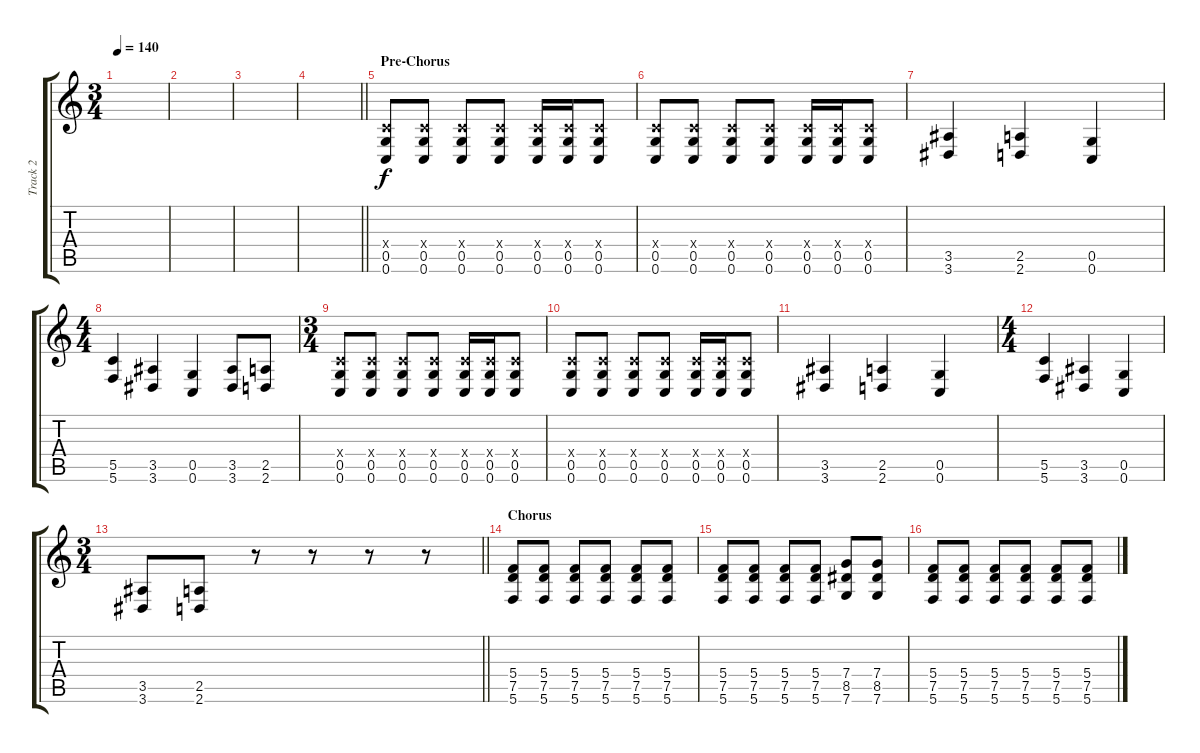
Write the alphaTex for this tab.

\track ("Track 2" "Track 2") {instrument overdrivenguitar}
\staff {score tabs}
\tuning (D4 A3 F3 C3 G2 C2) {hide}
\ts (3 4)
\tempo 140
\clef g2
\ks c
|
|
|
\barLineRight lightlight
|
\section ("" "Pre-Chorus")
(0.4{x} 0.5 0.6).8 (0.4{x} 0.5 0.6).8 (0.4{x} 0.5 0.6).8 (0.4{x} 0.5 0.6).8 (0.4{x} 0.5 0.6).16 (0.4{x} 0.5 0.6).16 (0.4{x} 0.5 0.6).8 |
(0.4{x} 0.5 0.6).8 (0.4{x} 0.5 0.6).8 (0.4{x} 0.5 0.6).8 (0.4{x} 0.5 0.6).8 (0.4{x} 0.5 0.6).16 (0.4{x} 0.5 0.6).16 (0.4{x} 0.5 0.6).8 |
(3.5 3.6).4 (2.5 2.6).4 (0.5 0.6).4 |
\ts (4 4)
(5.5 5.6).4 (3.5 3.6).4 (0.5 0.6).4 (3.5 3.6).8 (2.5 2.6).8 |
\ts (3 4)
(0.4{x} 0.5 0.6).8 (0.4{x} 0.5 0.6).8 (0.4{x} 0.5 0.6).8 (0.4{x} 0.5 0.6).8 (0.4{x} 0.5 0.6).16 (0.4{x} 0.5 0.6).16 (0.4{x} 0.5 0.6).8 |
(0.4{x} 0.5 0.6).8 (0.4{x} 0.5 0.6).8 (0.4{x} 0.5 0.6).8 (0.4{x} 0.5 0.6).8 (0.4{x} 0.5 0.6).16 (0.4{x} 0.5 0.6).16 (0.4{x} 0.5 0.6).8 |
(3.5 3.6).4 (2.5 2.6).4 (0.5 0.6).4 |
\ts (4 4)
(5.5 5.6).4 (3.5 3.6).4 (0.5 0.6).4 |
\ts (3 4)
\barLineRight lightlight
(3.5 3.6).8 (2.5 2.6).8 r.8 r.8 r.8 r.8 |
\section ("" "Chorus")
(5.4 7.5 5.6).8 (5.4 7.5 5.6).8 (5.4 7.5 5.6).8 (5.4 7.5 5.6).8 (5.4 7.5 5.6).8 (5.4 7.5 5.6).8 |
(5.4 7.5 5.6).8 (5.4 7.5 5.6).8 (5.4 7.5 5.6).8 (5.4 7.5 5.6).8 (7.4 8.5 7.6).8 (7.4 8.5 7.6).8 |
(5.4 7.5 5.6).8 (5.4 7.5 5.6).8 (5.4 7.5 5.6).8 (5.4 7.5 5.6).8 (5.4 7.5 5.6).8 (5.4 7.5 5.6).8
